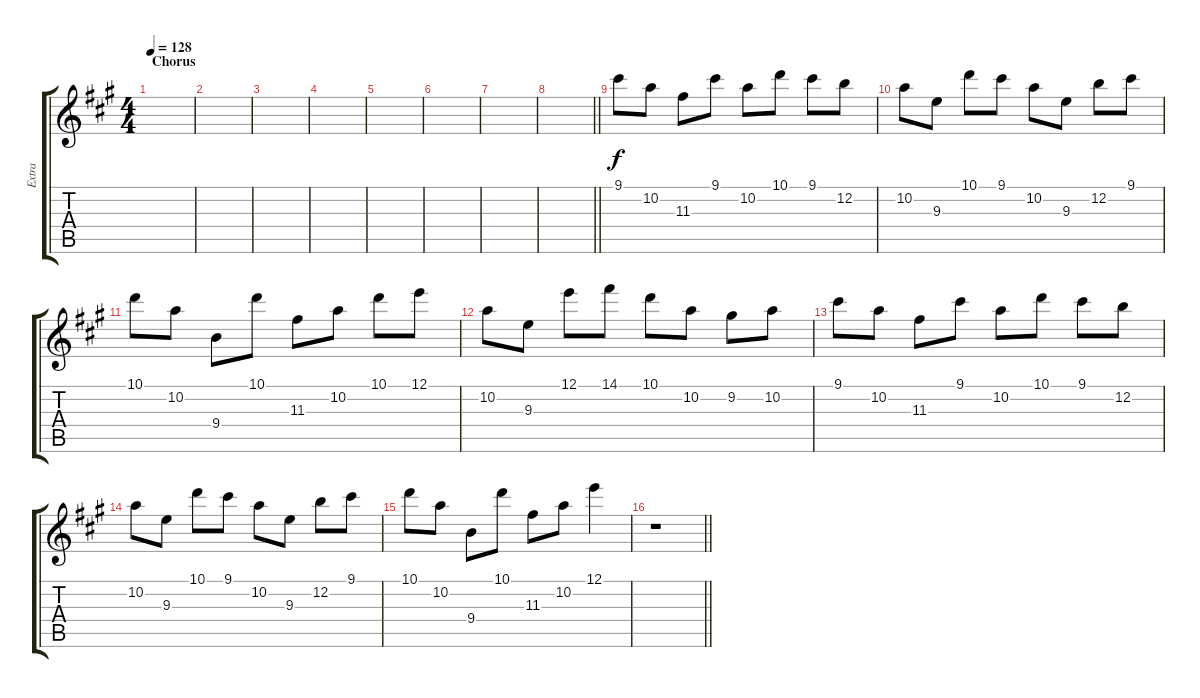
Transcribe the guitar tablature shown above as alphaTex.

\track ("Extra" "Extra") {instrument acousticguitarnylon}
\staff {score tabs}
\tuning (E4 B3 G3 D3 A2 E2) {hide}
\ts (4 4)
\section ("" "Chorus")
\tempo 128
\clef g2
\ks f#minor
|
|
|
|
|
|
|
\barLineRight lightlight
|
9.1.8 10.2.8 11.3.8 9.1.8 10.2.8 10.1.8 9.1.8 12.2.8 |
10.2.8 9.3.8 10.1.8 9.1.8 10.2.8 9.3.8 12.2.8 9.1.8 |
10.1.8 10.2.8 9.4.8 10.1.8 11.3.8 10.2.8 10.1.8 12.1.8 |
10.2.8 9.3.8 12.1.8 14.1.8 10.1.8 10.2.8 9.2.8 10.2.8 |
9.1.8 10.2.8 11.3.8 9.1.8 10.2.8 10.1.8 9.1.8 12.2.8 |
10.2.8 9.3.8 10.1.8 9.1.8 10.2.8 9.3.8 12.2.8 9.1.8 |
10.1.8 10.2.8 9.4.8 10.1.8 11.3.8 10.2.8 12.1.4 |
\barLineRight lightlight
r.1
